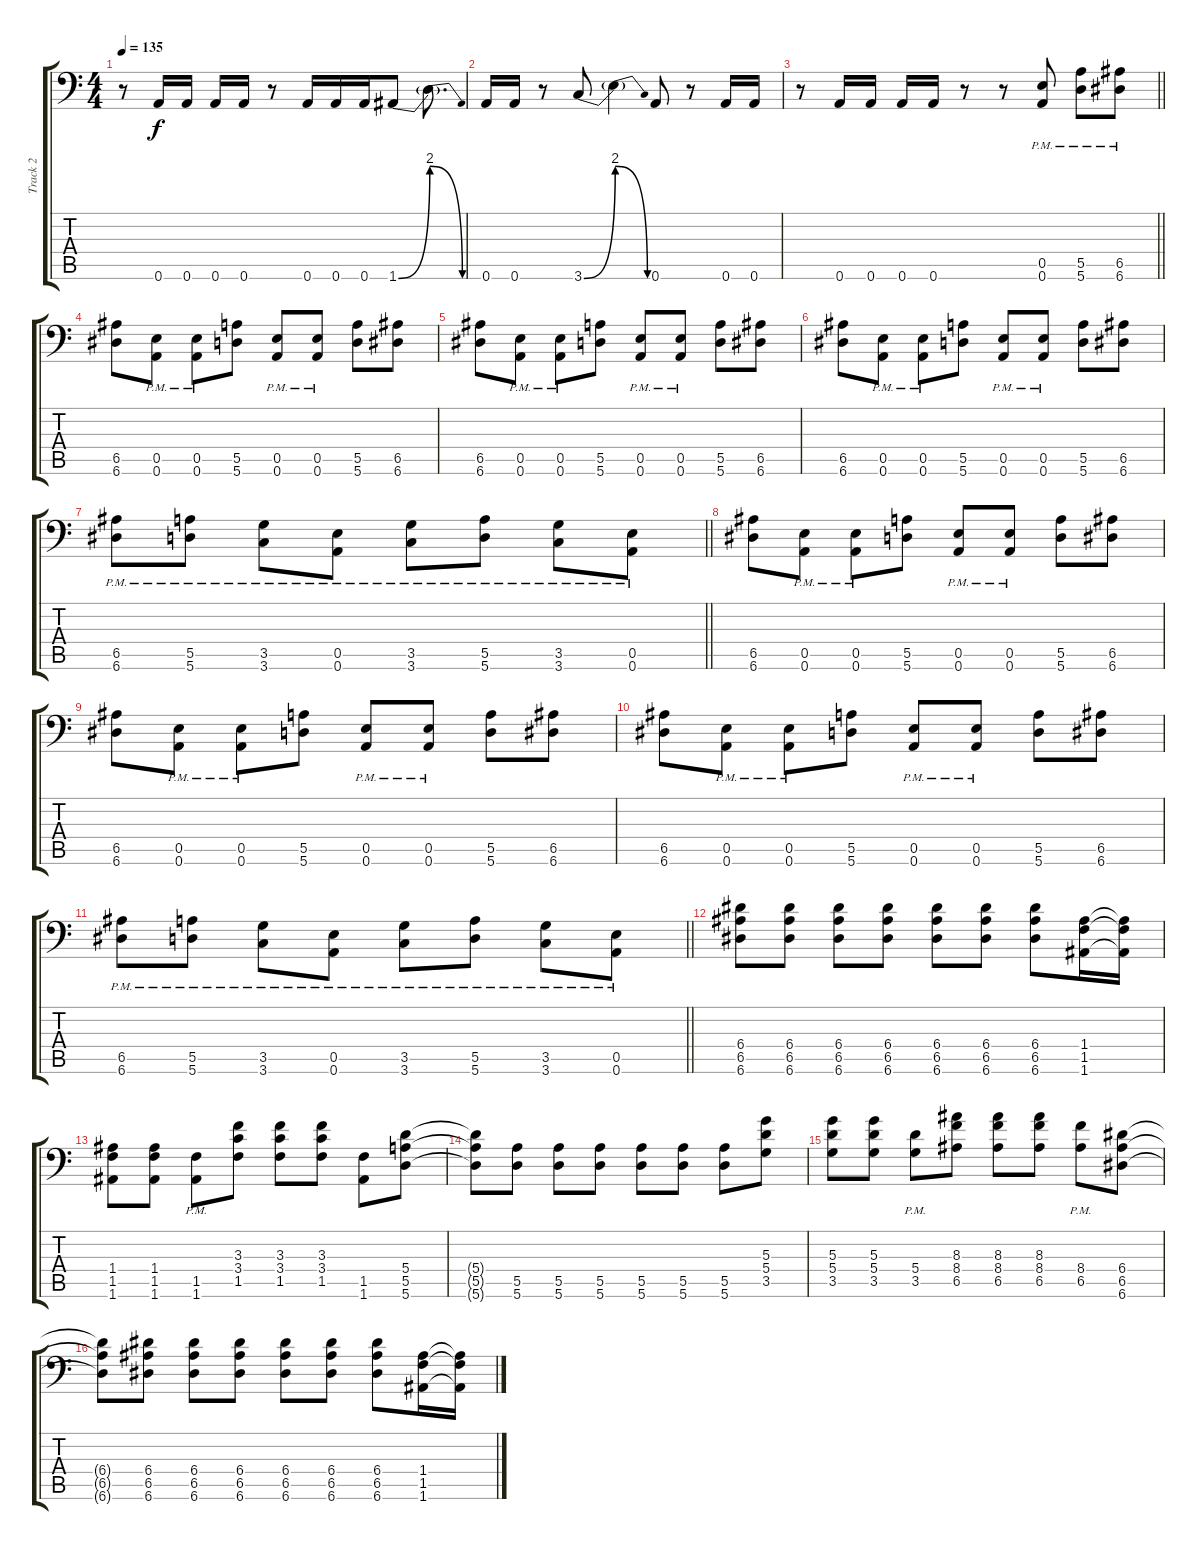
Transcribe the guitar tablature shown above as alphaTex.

\track ("Track 2" "Track 2") {instrument distortionguitar}
\staff {score tabs}
\tuning (B3 Gb3 D3 A2 E2 A1) {hide}
\ts (4 4)
\tempo 135
\clef f4
\ks c
r.8{dy f} 0.6.16 0.6.16 0.6.16 0.6.16 r.8 0.6.16 0.6.16 0.6.16 1.6{be (bend 0 0 60 8)}.8 1.6{be (release 0 8 60 0) t}.8{d} |
0.6.16 0.6.16 r.8 3.6{be (bend 0 0 60 8)}.8 3.6{be (release 0 8 60 0) t}.4 0.6.8 r.8 0.6.16 0.6.16 |
\barLineRight lightlight
r.8 0.6.16 0.6.16 0.6.16 0.6.16 r.8 r.8 (0.5{pm} 0.6{pm}).8 (5.5{pm} 5.6{pm}).8 (6.5{pm} 6.6{pm}).8 |
(6.5 6.6).8 (0.5{pm} 0.6{pm}).8 (0.5{pm} 0.6{pm}).8 (5.5 5.6).8 (0.5{pm} 0.6{pm}).8 (0.5{pm} 0.6{pm}).8 (5.5 5.6).8 (6.5 6.6).8 |
(6.5 6.6).8 (0.5{pm} 0.6{pm}).8 (0.5{pm} 0.6{pm}).8 (5.5 5.6).8 (0.5{pm} 0.6{pm}).8 (0.5{pm} 0.6{pm}).8 (5.5 5.6).8 (6.5 6.6).8 |
(6.5 6.6).8 (0.5{pm} 0.6{pm}).8 (0.5{pm} 0.6{pm}).8 (5.5 5.6).8 (0.5{pm} 0.6{pm}).8 (0.5{pm} 0.6{pm}).8 (5.5 5.6).8 (6.5 6.6).8 |
\barLineRight lightlight
(6.5{pm} 6.6{pm}).8 (5.5{pm} 5.6{pm}).8 (3.5{pm} 3.6{pm}).8 (0.5{pm} 0.6{pm}).8 (3.5{pm} 3.6{pm}).8 (5.5{pm} 5.6{pm}).8 (3.5{pm} 3.6{pm}).8 (0.5{pm} 0.6{pm}).8 |
(6.5 6.6).8 (0.5{pm} 0.6{pm}).8 (0.5{pm} 0.6{pm}).8 (5.5 5.6).8 (0.5{pm} 0.6{pm}).8 (0.5{pm} 0.6{pm}).8 (5.5 5.6).8 (6.5 6.6).8 |
(6.5 6.6).8 (0.5{pm} 0.6{pm}).8 (0.5{pm} 0.6{pm}).8 (5.5 5.6).8 (0.5{pm} 0.6{pm}).8 (0.5{pm} 0.6{pm}).8 (5.5 5.6).8 (6.5 6.6).8 |
(6.5 6.6).8 (0.5{pm} 0.6{pm}).8 (0.5{pm} 0.6{pm}).8 (5.5 5.6).8 (0.5{pm} 0.6{pm}).8 (0.5{pm} 0.6{pm}).8 (5.5 5.6).8 (6.5 6.6).8 |
\barLineRight lightlight
(6.5{pm} 6.6{pm}).8 (5.5{pm} 5.6{pm}).8 (3.5{pm} 3.6{pm}).8 (0.5{pm} 0.6{pm}).8 (3.5{pm} 3.6{pm}).8 (5.5{pm} 5.6{pm}).8 (3.5{pm} 3.6{pm}).8 (0.5{pm} 0.6{pm}).8 |
(6.4 6.5 6.6).8 (6.4 6.5 6.6).8 (6.4 6.5 6.6).8 (6.4 6.5 6.6).8 (6.4 6.5 6.6).8 (6.4 6.5 6.6).8 (6.4 6.5 6.6).8 (1.4 1.5 1.6).16 (1.4{t} 1.5{t} 1.6{t}).16 |
(1.4 1.5 1.6).8 (1.4 1.5 1.6).8 (1.5{pm} 1.6{pm}).8 (3.3 3.4 1.5).8 (3.3 3.4 1.5).8 (3.3 3.4 1.5).8 (1.5 1.6).8 (5.4 5.5 5.6).8 |
(5.4{t} 5.5{t} 5.6{t}).8 (5.5 5.6).8 (5.5 5.6).8 (5.5 5.6).8 (5.5 5.6).8 (5.5 5.6).8 (5.5 5.6).8 (5.3 5.4 3.5).8 |
(5.3 5.4 3.5).8 (5.3 5.4 3.5).8 (5.4{pm} 3.5{pm}).8 (8.3 8.4 6.5).8 (8.3 8.4 6.5).8 (8.3 8.4 6.5).8 (8.4{pm} 6.5{pm}).8 (6.4 6.5 6.6).8 |
(6.4{t} 6.5{t} 6.6{t}).8 (6.4 6.5 6.6).8 (6.4 6.5 6.6).8 (6.4 6.5 6.6).8 (6.4 6.5 6.6).8 (6.4 6.5 6.6).8 (6.4 6.5 6.6).8 (1.4 1.5 1.6).16 (1.4{t} 1.5{t} 1.6{t}).16
